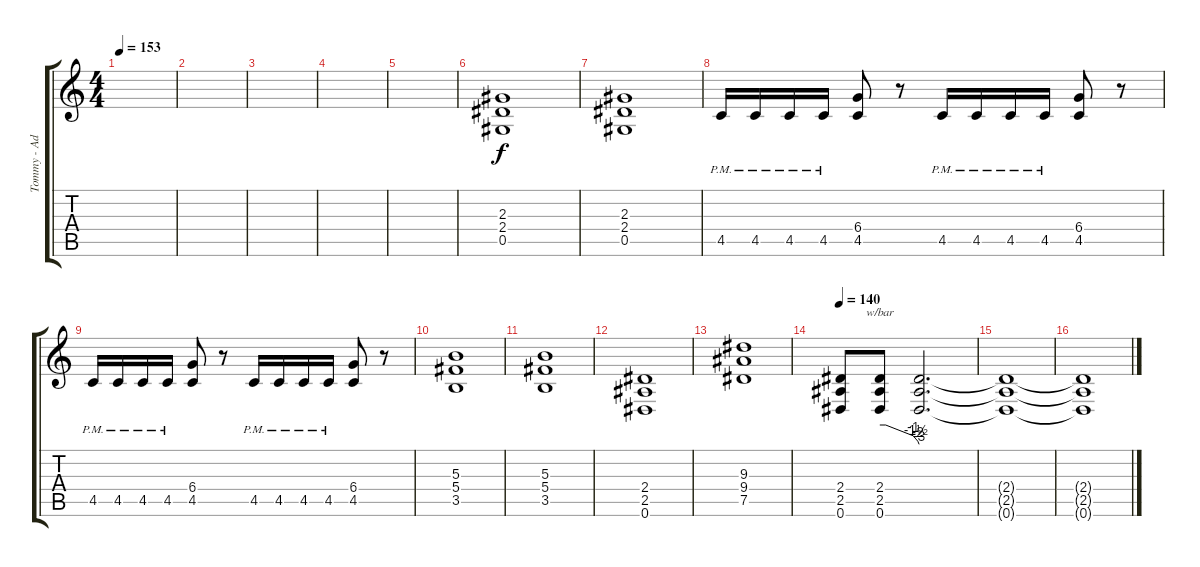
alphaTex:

\track ("Tommy - Add Guitar" "Tommy - Ad") {instrument distortionguitar}
\staff {score tabs}
\tuning (Eb4 Bb3 Gb3 Db3 Ab2 Eb2) {hide}
\ts (4 4)
\tempo 153
\clef g2
\ks c
|
|
|
|
|
(2.3 2.4 0.5).1 |
(2.3 2.4 0.5).1 |
4.5{pm}.16 4.5{pm}.16 4.5{pm}.16 4.5{pm}.16 (6.4 4.5).8 r.8 4.5{pm}.16 4.5{pm}.16 4.5{pm}.16 4.5{pm}.16 (6.4 4.5).8 r.8 |
4.5{pm}.16 4.5{pm}.16 4.5{pm}.16 4.5{pm}.16 (6.4 4.5).8 r.8 4.5{pm}.16 4.5{pm}.16 4.5{pm}.16 4.5{pm}.16 (6.4 4.5).8 r.8 |
(5.3 5.4 3.5).1 |
(5.3 5.4 3.5).1 |
(2.4 2.5 0.6).1 |
(9.3 9.4 7.5).1 |
\tempo 140
(2.4 2.5 0.6).8 (2.4 2.5 0.6).8{tbe (custom default 0 0 9 0 51 -4 55 -6 58 -8 60 -12)} (2.4{t} 2.5{t} 0.6{t}).2{d} |
(2.4{t} 2.5{t} 0.6{t}).1 |
(2.4{t} 2.5{t} 0.6{t}).1
